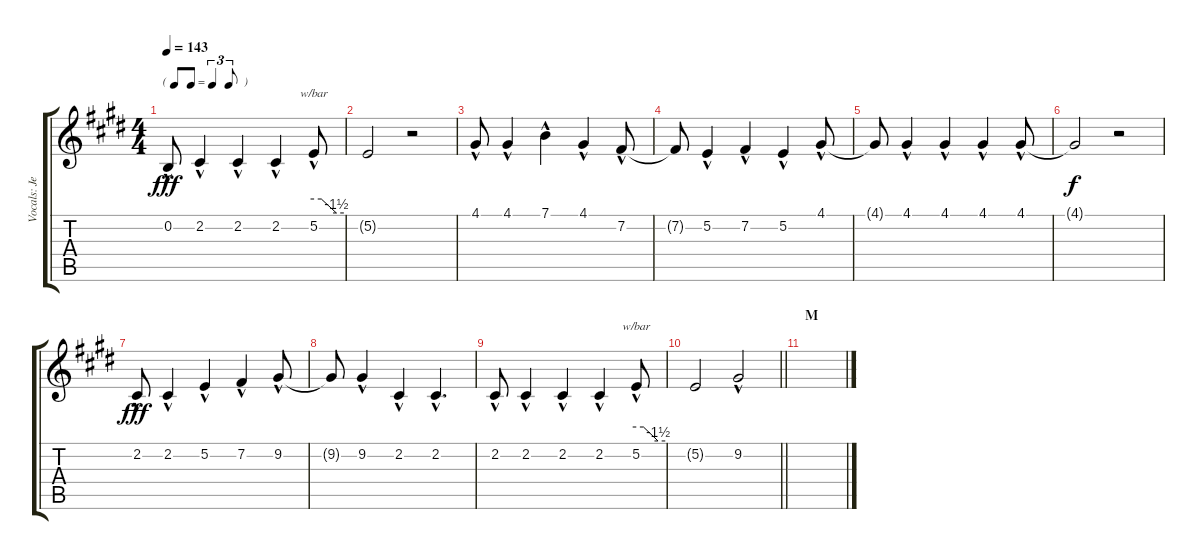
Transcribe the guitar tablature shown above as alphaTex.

\track ("Vocals: Jeff" "Vocals: Je") {instrument lead2sawtooth}
\staff {score tabs}
\tuning (E4 B3 G3 D3 A2 E2) {hide}
\ts (4 4)
\tf triplet8th
\tempo 143
\clef g2
\ks e
0.2{hac}.8{dy fff} 2.2{hac}.4 2.2{hac}.4 2.2{hac}.4 5.2{hac}.8{tbe (custom default 0 0 15 0 45 -6 60 -6)} |
5.2{t}.2 r.2 |
4.1{hac}.8 4.1{hac}.4 7.1{hac}.4 4.1{hac}.4 7.2{hac}.8 |
7.2{t}.8 5.2{hac}.4 7.2{hac}.4 5.2{hac}.4 4.1{hac}.8 |
4.1{t}.8 4.1{hac}.4 4.1{hac}.4 4.1{hac}.4 4.1{hac}.8 |
4.1{t}.2{dy f} r.2 |
2.2{hac}.8{dy fff} 2.2{hac}.4 5.2{hac}.4 7.2{hac}.4 9.2{hac}.8 |
9.2{t}.8 9.2{hac}.4 2.2{hac}.4 2.2{hac}.4{d} |
2.2{hac}.8 2.2{hac}.4 2.2{hac}.4 2.2{hac}.4 5.2{hac}.8{tbe (custom default 0 0 15 0 45 -6 60 -6)} |
\barLineRight lightlight
5.2{t}.2 9.2{hac}.2 |
\section ("" "M")
